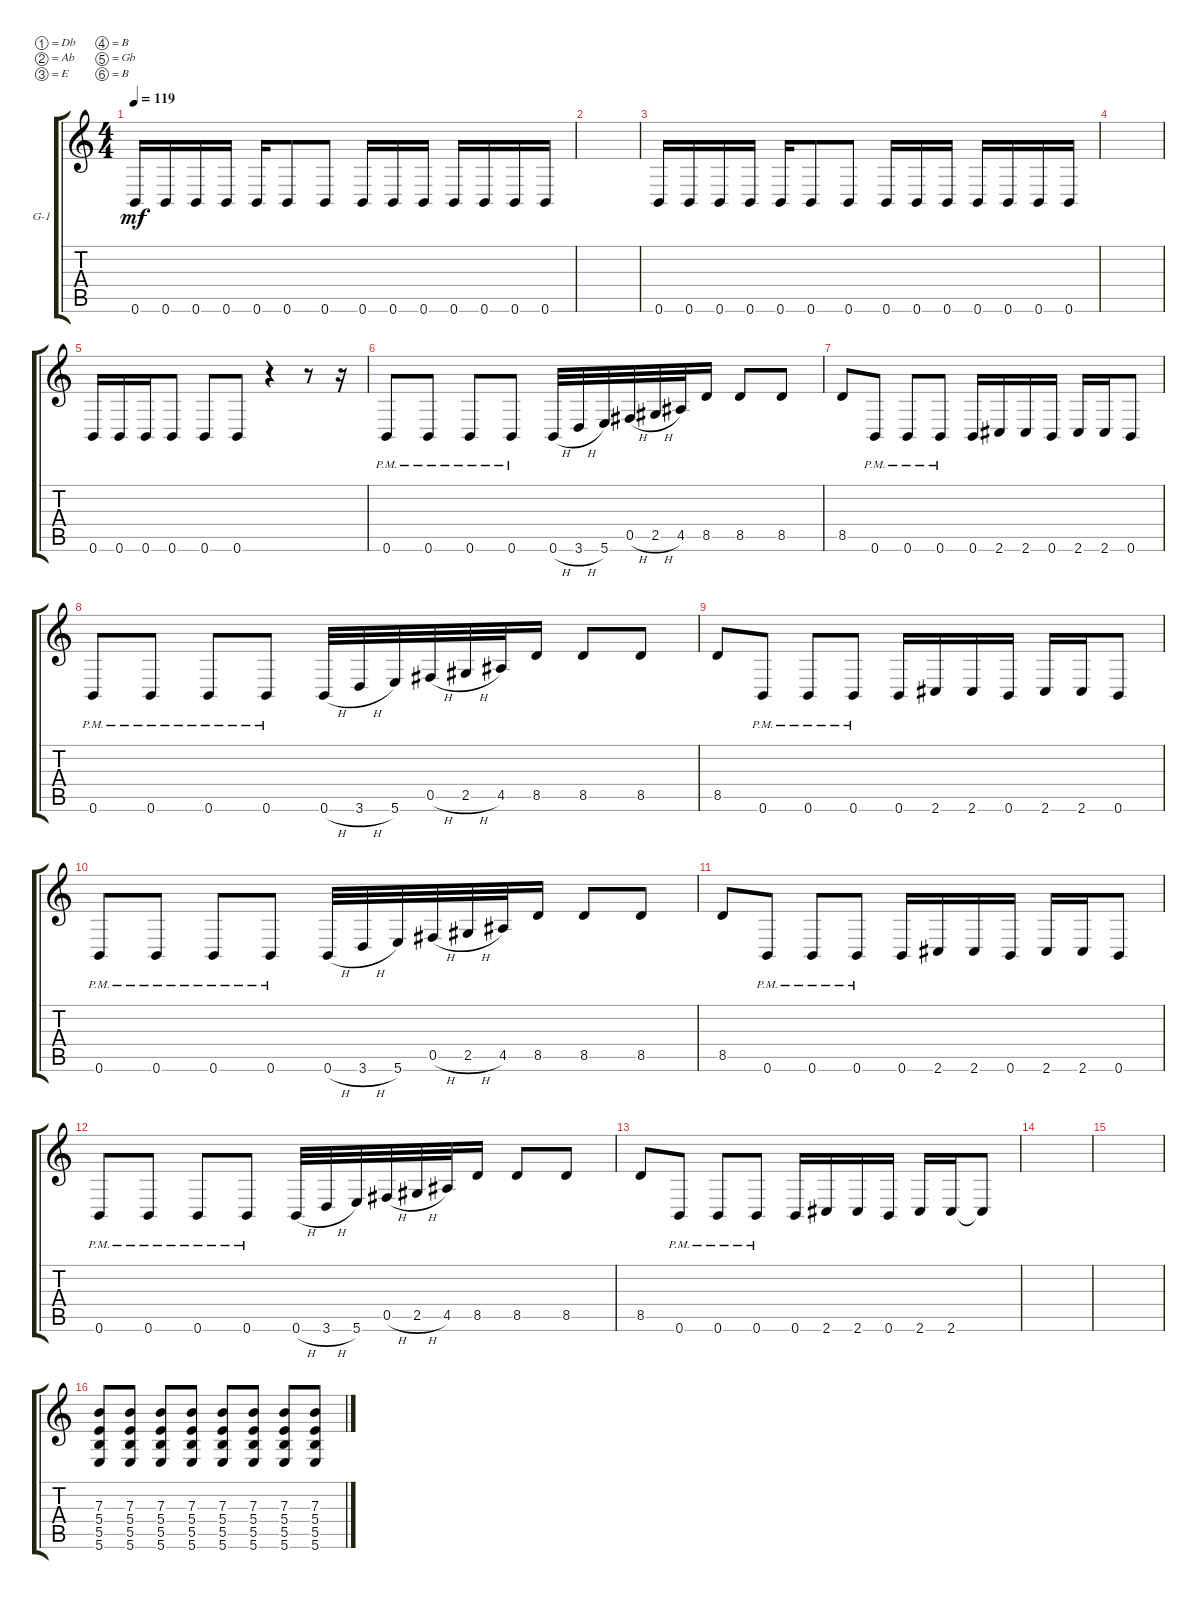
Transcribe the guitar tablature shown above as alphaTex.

\defaultSystemsLayout 4
\bracketExtendMode groupsimilarinstruments
\firstSystemTrackNameOrientation horizontal
\otherSystemsTrackNameOrientation horizontal
\track ("Guitar 1" "G-1") {instrument distortionguitar}
\staff {score tabs}
\tuning (Db4 Ab3 E3 B2 Gb2 B1)
\ts (4 4)
\tempo 119
\clef g2
\ks c
0.6.16{dy mf} 0.6.16 0.6.16 0.6.16 0.6.16 0.6.8 0.6.8 0.6.16 0.6.16 0.6.16 0.6.16 0.6.16 0.6.16 0.6.16 |
|
0.6.16 0.6.16 0.6.16 0.6.16 0.6.16 0.6.8 0.6.8 0.6.16 0.6.16 0.6.16 0.6.16 0.6.16 0.6.16 0.6.16 |
|
0.6.16 0.6.16 0.6.16 0.6.8 0.6.8 0.6.8 r.4 r.8 r.16 |
0.6{pm}.8 0.6{pm}.8 0.6{pm}.8 0.6{pm}.8 0.6{h}.32 3.6{h}.32 5.6.32 0.5{h}.32 2.5{h}.32 4.5.32 8.5.16 8.5.8 8.5.8 |
8.5.8 0.6{pm}.8 0.6{pm}.8 0.6{pm}.8 0.6.16 2.6.16 2.6.16 0.6.16 2.6.16 2.6.16 0.6.8 |
0.6{pm}.8 0.6{pm}.8 0.6{pm}.8 0.6{pm}.8 0.6{h}.32 3.6{h}.32 5.6.32 0.5{h}.32 2.5{h}.32 4.5.32 8.5.16 8.5.8 8.5.8 |
8.5.8 0.6{pm}.8 0.6{pm}.8 0.6{pm}.8 0.6.16 2.6.16 2.6.16 0.6.16 2.6.16 2.6.16 0.6.8 |
0.6{pm}.8 0.6{pm}.8 0.6{pm}.8 0.6{pm}.8 0.6{h}.32 3.6{h}.32 5.6.32 0.5{h}.32 2.5{h}.32 4.5.32 8.5.16 8.5.8 8.5.8 |
8.5.8 0.6{pm}.8 0.6{pm}.8 0.6{pm}.8 0.6.16 2.6.16 2.6.16 0.6.16 2.6.16 2.6.16 0.6.8 |
0.6{pm}.8 0.6{pm}.8 0.6{pm}.8 0.6{pm}.8 0.6{h}.32 3.6{h}.32 5.6.32 0.5{h}.32 2.5{h}.32 4.5.32 8.5.16 8.5.8 8.5.8 |
8.5.8 0.6{pm}.8 0.6{pm}.8 0.6{pm}.8 0.6.16 2.6.16 2.6.16 0.6.16 2.6.16 2.6.16 2.6{t}.8 |
|
|
(5.6 5.5 5.4 7.3).8 (5.6 5.5 5.4 7.3).8 (5.6 5.5 5.4 7.3).8 (5.6 5.5 5.4 7.3).8 (5.6 5.5 5.4 7.3).8 (5.4 5.5 5.6 7.3).8 (5.6 5.5 5.4 7.3).8 (5.6 5.5 5.4 7.3).8
